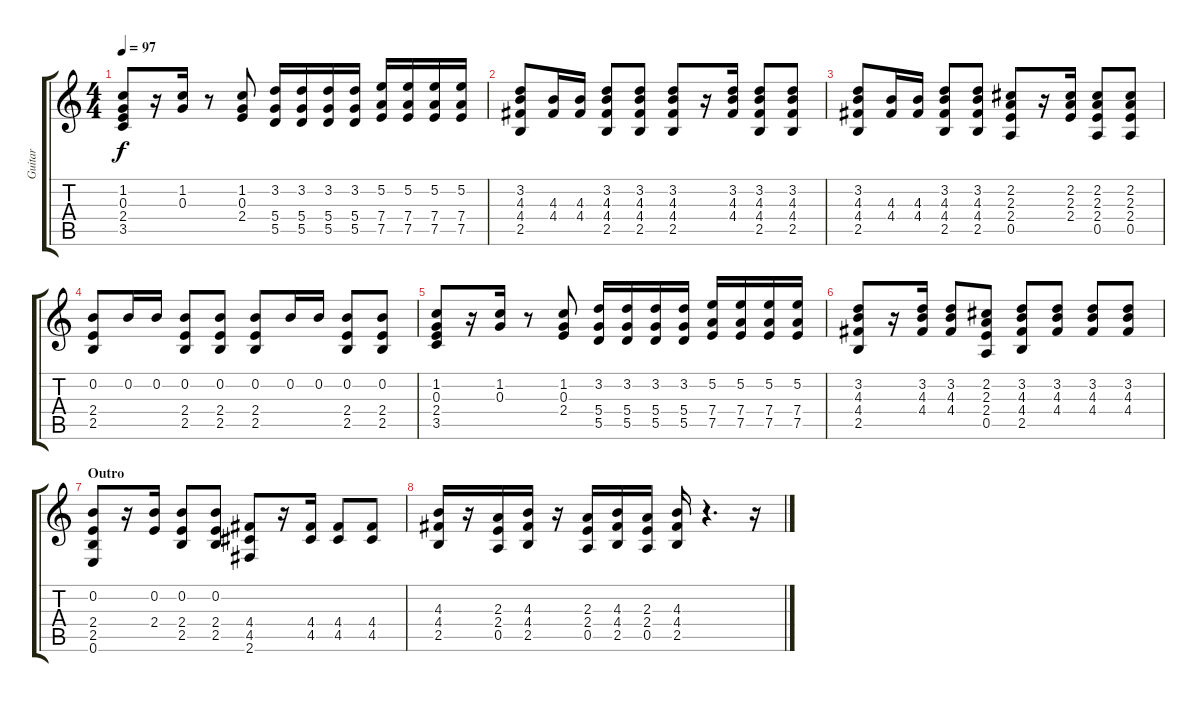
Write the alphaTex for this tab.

\track ("Guitar" "Guitar") {instrument acousticguitarsteel}
\staff {score tabs}
\tuning (E4 B3 G3 D3 A2 E2) {hide}
\ts (4 4)
\tempo 97
\clef g2
\ks c
(1.2 0.3 2.4 3.5).8{dy f} r.16 (1.2 0.3).16 r.8 (1.2 0.3 2.4).8 (3.2 5.4 5.5).16 (3.2 5.4 5.5).16 (3.2 5.4 5.5).16 (3.2 5.4 5.5).16 (5.2 7.4 7.5).16 (5.2 7.4 7.5).16 (5.2 7.4 7.5).16 (5.2 7.4 7.5).16 |
(3.2 4.3 4.4 2.5).8 (4.3 4.4).16 (4.3 4.4).16 (3.2 4.3 4.4 2.5).8 (3.2 4.3 4.4 2.5).8 (3.2 4.3 4.4 2.5).8 r.16 (3.2 4.3 4.4).16 (3.2 4.3 4.4 2.5).8 (3.2 4.3 4.4 2.5).8 |
(3.2 4.3 4.4 2.5).8 (4.3 4.4).16 (4.3 4.4).16 (3.2 4.3 4.4 2.5).8 (3.2 4.3 4.4 2.5).8 (2.2 2.3 2.4 0.5).8 r.16 (2.2 2.3 2.4).16 (2.2 2.3 2.4 0.5).8 (2.2 2.3 2.4 0.5).8 |
(0.2 2.4 2.5).8 0.2.16 0.2.16 (0.2 2.4 2.5).8 (0.2 2.4 2.5).8 (0.2 2.4 2.5).8 0.2.16 0.2.16 (0.2 2.4 2.5).8 (0.2 2.4 2.5).8 |
(1.2 0.3 2.4 3.5).8 r.16 (1.2 0.3).16 r.8 (1.2 0.3 2.4).8 (3.2 5.4 5.5).16 (3.2 5.4 5.5).16 (3.2 5.4 5.5).16 (3.2 5.4 5.5).16 (5.2 7.4 7.5).16 (5.2 7.4 7.5).16 (5.2 7.4 7.5).16 (5.2 7.4 7.5).16 |
(3.2 4.3 4.4 2.5).8 r.16 (3.2 4.3 4.4).16 (3.2 4.3 4.4).8 (2.2 2.3 2.4 0.5).8 (3.2 4.3 4.4 2.5).8 (3.2 4.3 4.4).8 (3.2 4.3 4.4).8 (3.2 4.3 4.4).8 |
\section ("" "Outro")
(0.2 2.4 2.5 0.6).8 r.16 (0.2 2.4).16 (0.2 2.4 2.5).8 (0.2 2.4 2.5).8 (4.4 4.5 2.6).8 r.16 (4.4 4.5).16 (4.4 4.5).8 (4.4 4.5).8 |
(4.3 4.4 2.5).16 r.16 (2.3 2.4 0.5).16 (4.3 4.4 2.5).16 r.16 (2.3 2.4 0.5).16 (4.3 4.4 2.5).16 (2.3 2.4 0.5).16 (4.3 4.4 2.5).16 r.4{d} r.16
